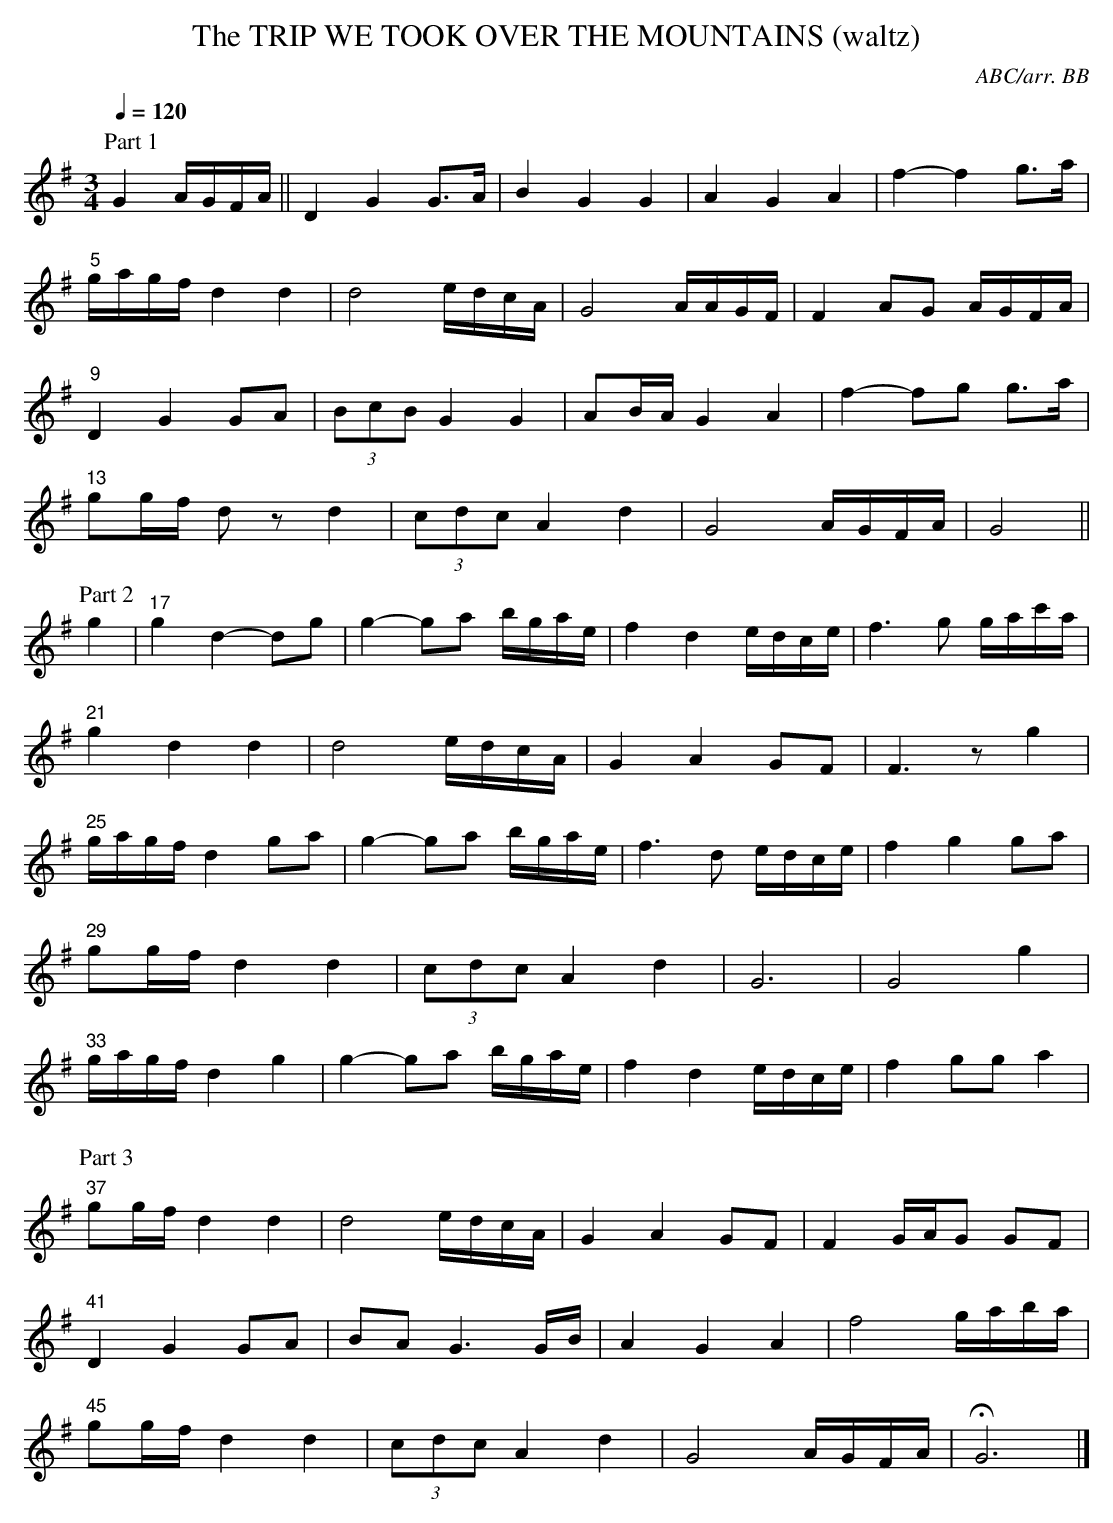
X:1
T:TRIP WE TOOK OVER THE MOUNTAINS (waltz), The
C:ABC/arr. BB
M:3/4
L:1/8
Q:1/4=120
K:G
P:Part 1
G2 A/G/F/A/||D2 G2 G>A|B2 G2 G2|A2 G2 A2|f2-f2 g>a|
"5"g/a/g/f/ d2 d2|d4 e/d/c/A/|G4 A/A/G/F/|F2 AG A/G/F/A/|
"9"D2 G2 GA|(3BcB G2 G2|AB/A/ G2 A2|f2-fg g>a|
"13"gg/f/ dzd2|(3cdc A2d2|G4 A/G/F/A/|G4||
P:Part 2
g2|"17"g2 d2-dg|g2-ga b/g/a/e/|f2d2 e/d/c/e/|f3g g/a/c'/a/|
"21"g2 d2 d2|d4 e/d/c/A/|G2 A2GF|F3zg2|
"25"g/a/g/f/ d2ga|g2-ga b/g/a/e/|f3d e/d/c/e/|f2g2 ga|
"29"gg/f/ d2d2|(3cdc A2d2|G6|G4g2|
"33"g/a/g/f/ d2g2|g2-ga b/g/a/e/|f2d2 e/d/c/e/|f2 gg a2|
P:Part 3
"37"gg/f/ d2d2|d4 e/d/c/A/|G2 A2GF|F2 G/A/G GF|
"41"D2G2 GA|BA G3G/B/|A2 G2 A2|f4 g/a/b/a/|
"45"gg/f/ d2d2|(3cdc A2d2|G4 A/G/F/A/|HG6 |]
